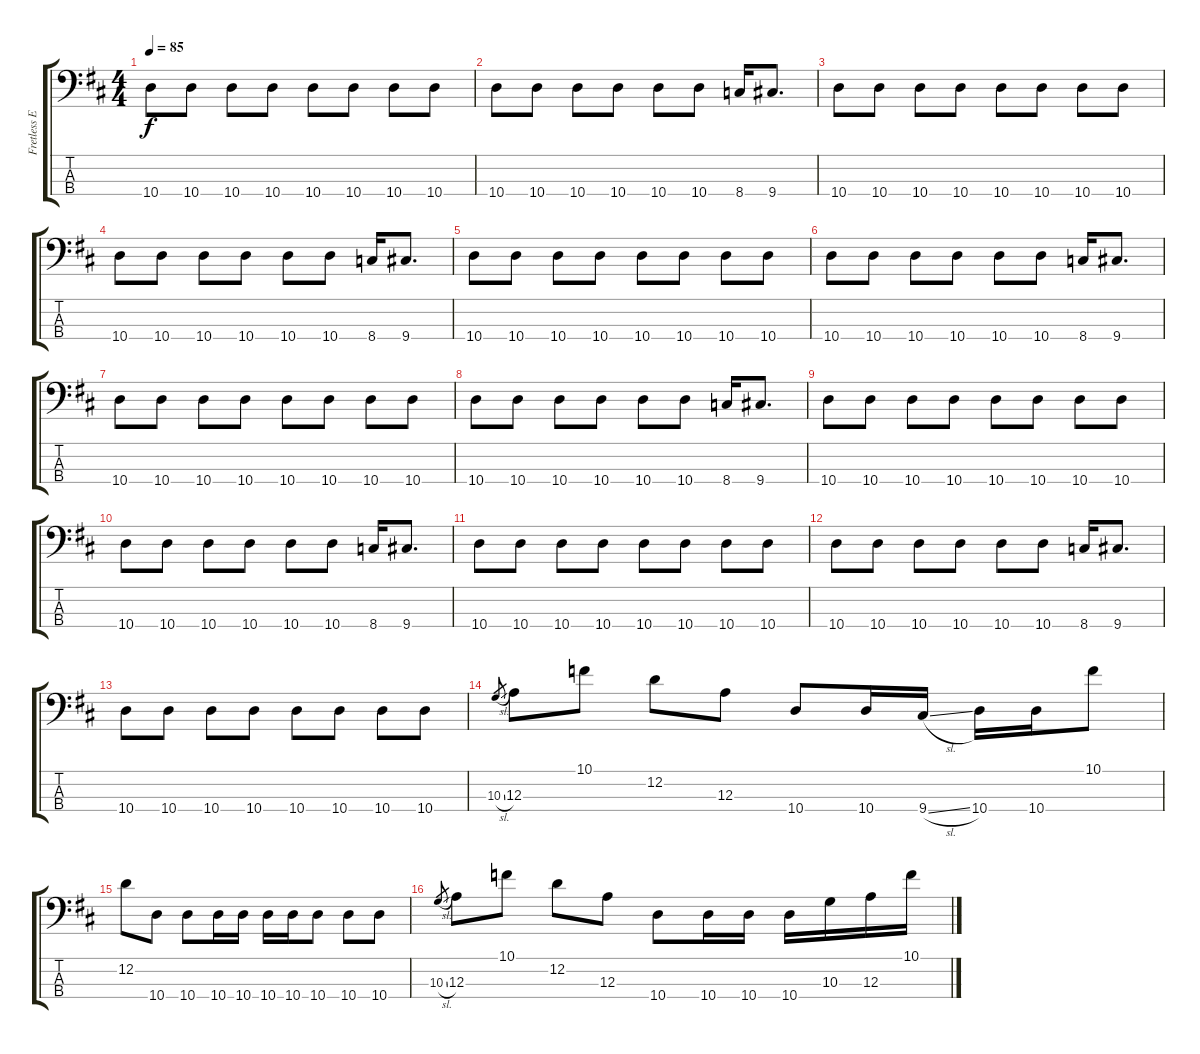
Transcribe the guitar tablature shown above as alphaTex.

\track ("Fretless E.Bass" "Fretless E") {instrument electricbassfinger}
\staff {score tabs}
\tuning (G2 D2 A1 E1) {hide}
\ts (4 4)
\tempo 85
\clef f4
\ks d
10.4.8{dy f} 10.4.8 10.4.8 10.4.8 10.4.8 10.4.8 10.4.8 10.4.8 |
10.4.8 10.4.8 10.4.8 10.4.8 10.4.8 10.4.8 8.4.16 9.4.8{d} |
10.4.8 10.4.8 10.4.8 10.4.8 10.4.8 10.4.8 10.4.8 10.4.8 |
10.4.8 10.4.8 10.4.8 10.4.8 10.4.8 10.4.8 8.4.16 9.4.8{d} |
10.4.8 10.4.8 10.4.8 10.4.8 10.4.8 10.4.8 10.4.8 10.4.8 |
10.4.8 10.4.8 10.4.8 10.4.8 10.4.8 10.4.8 8.4.16 9.4.8{d} |
10.4.8 10.4.8 10.4.8 10.4.8 10.4.8 10.4.8 10.4.8 10.4.8 |
10.4.8 10.4.8 10.4.8 10.4.8 10.4.8 10.4.8 8.4.16 9.4.8{d} |
10.4.8 10.4.8 10.4.8 10.4.8 10.4.8 10.4.8 10.4.8 10.4.8 |
10.4.8 10.4.8 10.4.8 10.4.8 10.4.8 10.4.8 8.4.16 9.4.8{d} |
10.4.8 10.4.8 10.4.8 10.4.8 10.4.8 10.4.8 10.4.8 10.4.8 |
10.4.8 10.4.8 10.4.8 10.4.8 10.4.8 10.4.8 8.4.16 9.4.8{d} |
10.4.8 10.4.8 10.4.8 10.4.8 10.4.8 10.4.8 10.4.8 10.4.8 |
10.3{sl}.8{gr} 12.3.8 10.1.8 12.2.8 12.3.8 10.4.8 10.4.16 9.4{sl}.16 10.4.16 10.4.16 10.1.8 |
12.2.8 10.4.8 10.4.8 10.4.16 10.4.16 10.4.16 10.4.16 10.4.8 10.4.8 10.4.8 |
10.3{sl}.8{gr} 12.3.8 10.1.8 12.2.8 12.3.8 10.4.8 10.4.16 10.4.16 10.4.16 10.3.16 12.3.16 10.1.16
